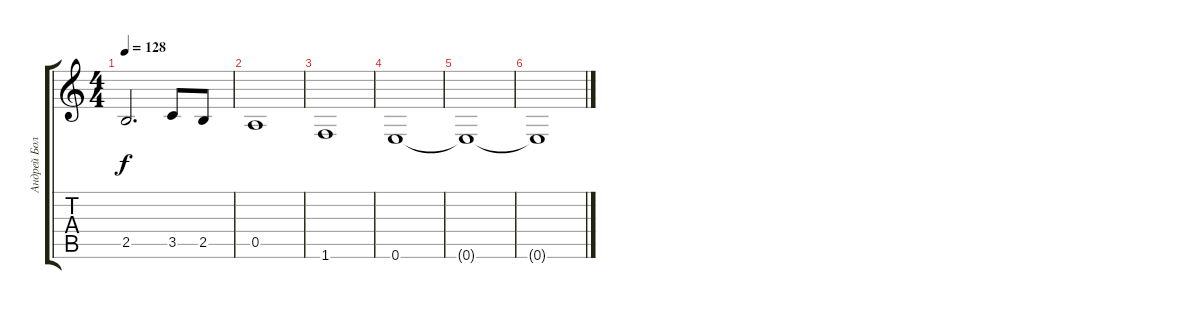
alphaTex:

\track ("Андрей Большаков" "Андрей Бол") {instrument overdrivenguitar}
\staff {score tabs}
\tuning (E4 B3 G3 D3 A2 E2) {hide}
\ts (4 4)
\tempo 128
\clef g2
\ks c
2.5.2{d dy f} 3.5.8 2.5.8 |
0.5.1 |
1.6.1 |
0.6.1 |
0.6{t}.1 |
0.6{t}.1
